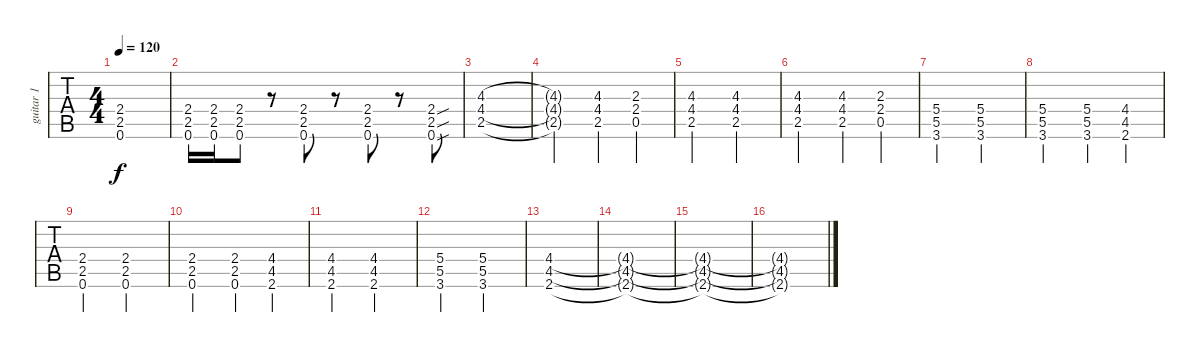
\track ("guitar 1" "guitar 1") {instrument distortionguitar}
\staff {tabs}
\tuning (D4 A3 F3 C3 G2 D2) {hide}
\ts (4 4)
\tempo 120
\clef g2
\ks eminor
(2.4 2.5 0.6).1{dy f} |
(2.4 2.5 0.6).16 (2.4 2.5 0.6).16 (2.4 2.5 0.6).8 r.8 (2.4 2.5 0.6).8 r.8 (2.4 2.5 0.6).8 r.8 (2.4{sou} 2.5{sou} 0.6{sou}).8 |
(4.3 4.4 2.5).1 |
(4.3{t} 4.4{t} 2.5{t}).2 (4.3 4.4 2.5).4 (2.3 2.4 0.5).4 |
(4.3 4.4 2.5).2 (4.3 4.4 2.5).2 |
(4.3 4.4 2.5).2 (4.3 4.4 2.5).4 (2.3 2.4 0.5).4 |
(5.4 5.5 3.6).2 (5.4 5.5 3.6).2 |
(5.4 5.5 3.6).2 (5.4 5.5 3.6).4 (4.4 4.5 2.6).4 |
(2.4 2.5 0.6).2 (2.4 2.5 0.6).2 |
(2.4 2.5 0.6).2 (2.4 2.5 0.6).4 (4.4 4.5 2.6).4 |
(4.4 4.5 2.6).2 (4.4 4.5 2.6).2 |
(5.4 5.5 3.6).2 (5.4 5.5 3.6).2 |
(4.4 4.5 2.6).1 |
(4.4{t} 4.5{t} 2.6{t}).1 |
(4.4{t} 4.5{t} 2.6{t}).1 |
(4.4{t} 4.5{t} 2.6{t}).1
